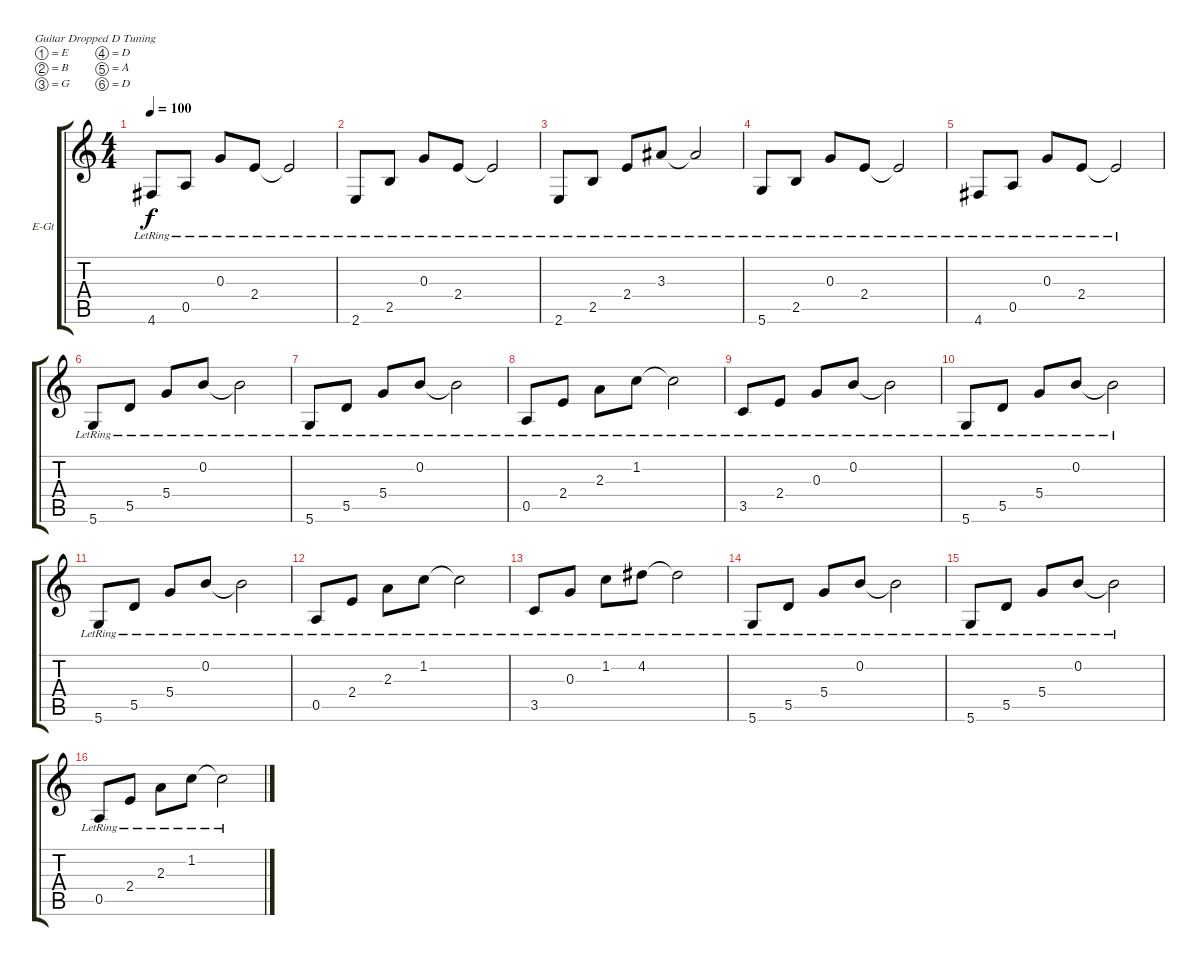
\bracketExtendMode groupsimilarinstruments
\firstSystemTrackNameOrientation horizontal
\otherSystemsTrackNameOrientation horizontal
\track ("Clean-guitar (Paul)" "E-Gt") {instrument electricguitarclean}
\staff {score tabs}
\tuning (E4 B3 G3 D3 A2 D2)
\ts (4 4)
\tempo 100
\clef g2
\ks c
4.6{lr}.8{dy f} 0.5{lr}.8 0.3{lr}.8 2.4{lr}.8 2.4{lr t}.2 |
2.6{lr}.8 2.5{lr}.8 0.3{lr}.8 2.4{lr}.8 2.4{lr t}.2 |
2.6{lr}.8 2.5{lr}.8 2.4{lr}.8 3.3{lr}.8 3.3{lr t}.2 |
5.6{lr}.8 2.5{lr}.8 0.3{lr}.8 2.4{lr}.8 2.4{lr t}.2 |
4.6{lr}.8 0.5{lr}.8 0.3{lr}.8 2.4{lr}.8 2.4{lr t}.2 |
5.6{lr}.8 5.5{lr}.8 5.4{lr}.8 0.2{lr}.8 0.2{lr t}.2 |
5.6{lr}.8 5.5{lr}.8 5.4{lr}.8 0.2{lr}.8 0.2{lr t}.2 |
0.5{lr}.8 2.4{lr}.8 2.3{lr}.8 1.2{lr}.8 1.2{lr t}.2 |
3.5{lr}.8 2.4{lr}.8 0.3{lr}.8 0.2{lr}.8 0.2{lr t}.2 |
5.6{lr}.8 5.5{lr}.8 5.4{lr}.8 0.2{lr}.8 0.2{lr t}.2 |
5.6{lr}.8 5.5{lr}.8 5.4{lr}.8 0.2{lr}.8 0.2{lr t}.2 |
0.5{lr}.8 2.4{lr}.8 2.3{lr}.8 1.2{lr}.8 1.2{lr t}.2 |
3.5{lr}.8 0.3{lr}.8 1.2{lr}.8 4.2{lr}.8 4.2{lr t}.2 |
5.6{lr}.8 5.5{lr}.8 5.4{lr}.8 0.2{lr}.8 0.2{lr t}.2 |
5.6{lr}.8 5.5{lr}.8 5.4{lr}.8 0.2{lr}.8 0.2{lr t}.2 |
0.5{lr}.8 2.4{lr}.8 2.3{lr}.8 1.2{lr}.8 1.2{lr t}.2
